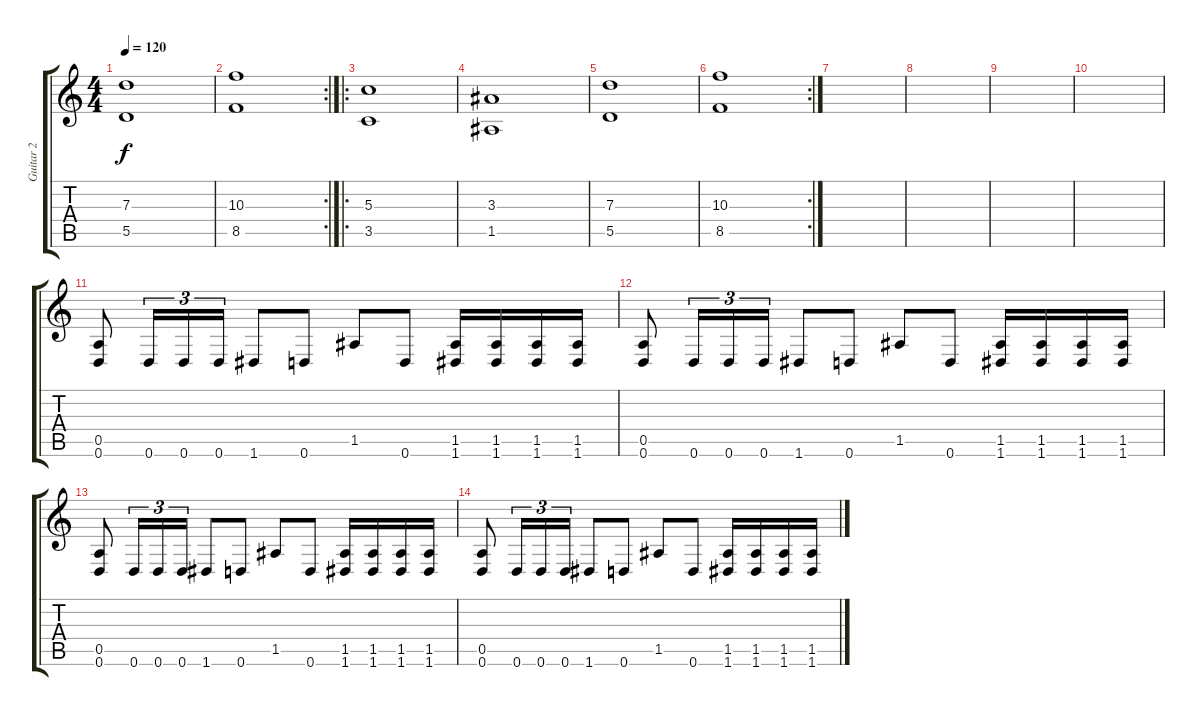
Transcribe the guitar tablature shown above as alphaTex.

\track ("Guitar 2" "Guitar 2") {instrument distortionguitar}
\staff {score tabs}
\tuning (E4 B3 G3 D3 A2 D2) {hide}
\ts (4 4)
\tempo 120
\clef g2
\ks c
(7.3 5.5).1{dy f} |
\rc 2
(10.3 8.5).1 |
\ro
(5.3 3.5).1 |
(3.3 1.5).1 |
(7.3 5.5).1 |
\rc 2
(10.3 8.5).1 |
|
|
|
|
(0.5 0.6).8 0.6.16{tu (3 2)} 0.6.16{tu (3 2)} 0.6.16{tu (3 2)} 1.6.8 0.6.8 1.5.8 0.6.8 (1.5 1.6).16 (1.5 1.6).16 (1.5 1.6).16 (1.5 1.6).16 |
(0.5 0.6).8 0.6.16{tu (3 2)} 0.6.16{tu (3 2)} 0.6.16{tu (3 2)} 1.6.8 0.6.8 1.5.8 0.6.8 (1.5 1.6).16 (1.5 1.6).16 (1.5 1.6).16 (1.5 1.6).16 |
(0.5 0.6).8 0.6.16{tu (3 2)} 0.6.16{tu (3 2)} 0.6.16{tu (3 2)} 1.6.8 0.6.8 1.5.8 0.6.8 (1.5 1.6).16 (1.5 1.6).16 (1.5 1.6).16 (1.5 1.6).16 |
(0.5 0.6).8 0.6.16{tu (3 2)} 0.6.16{tu (3 2)} 0.6.16{tu (3 2)} 1.6.8 0.6.8 1.5.8 0.6.8 (1.5 1.6).16 (1.5 1.6).16 (1.5 1.6).16 (1.5 1.6).16
